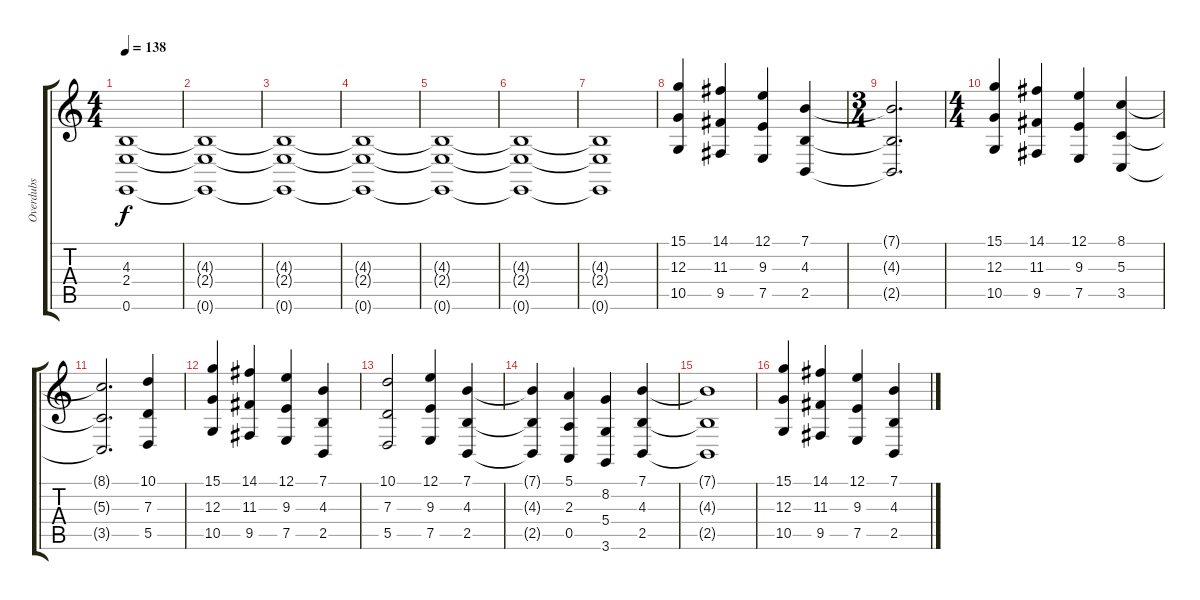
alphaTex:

\track ("Overdubs" "Overdubs") {instrument pad2warm}
\staff {score tabs}
\tuning (E4 B3 G3 D3 A2 E2) {hide}
\ts (4 4)
\tempo 138
\clef g2
\ks c
(4.3{t} 2.4{t} 0.6{t}).1{dy f} |
(4.3{t} 2.4{t} 0.6{t}).1 |
(4.3{t} 2.4{t} 0.6{t}).1 |
(4.3{t} 2.4{t} 0.6{t}).1 |
(4.3{t} 2.4{t} 0.6{t}).1 |
(4.3{t} 2.4{t} 0.6{t}).1 |
(4.3{t} 2.4{t} 0.6{t}).1 |
(15.1 12.3 10.5).4{volume 12 instrument synthstrings1} (14.1 11.3 9.5).4 (12.1 9.3 7.5).4 (7.1 4.3 2.5).4 |
\ts (3 4)
(7.1{t} 4.3{t} 2.5{t}).2{d} |
\ts (4 4)
(15.1 12.3 10.5).4 (14.1 11.3 9.5).4 (12.1 9.3 7.5).4 (8.1 5.3 3.5).4 |
(8.1{t} 5.3{t} 3.5{t}).2{d} (10.1 7.3 5.5).4 |
(15.1 12.3 10.5).4 (14.1 11.3 9.5).4 (12.1 9.3 7.5).4 (7.1 4.3 2.5).4 |
(10.1 7.3 5.5).2 (12.1 9.3 7.5).4 (7.1 4.3 2.5).4 |
(7.1{t} 4.3{t} 2.5{t}).4 (5.1 2.3 0.5).4 (8.2 5.4 3.6).4 (7.1 4.3 2.5).4 |
(7.1{t} 4.3{t} 2.5{t}).1 |
(15.1 12.3 10.5).4 (14.1 11.3 9.5).4 (12.1 9.3 7.5).4 (7.1 4.3 2.5).4
